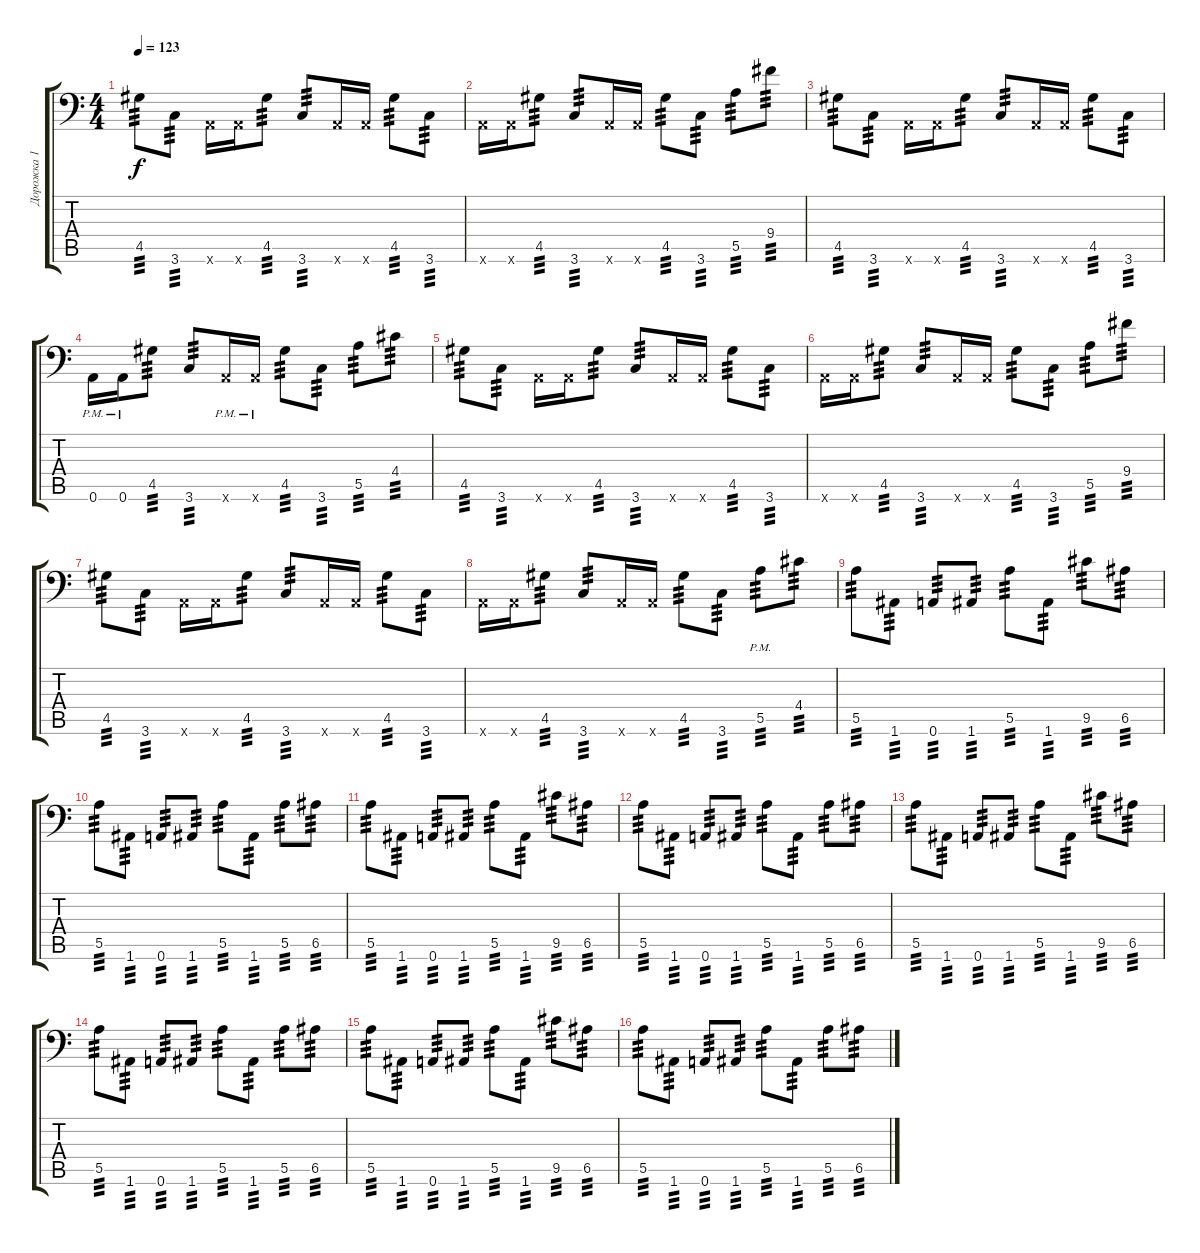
\track ("Дорожка 1" "Дорожка 1") {instrument distortionguitar}
\staff {score tabs}
\tuning (B3 Gb3 D3 A2 E2 A1) {hide}
\ts (4 4)
\tempo 123
\clef f4
\ks c
4.5.8{tp 3 dy f} 3.6.8{tp 3} 0.6{x}.16 0.6{x}.16 4.5.8{tp 3} 3.6.8{tp 3} 0.6{x}.16 0.6{x}.16 4.5.8{tp 3} 3.6.8{tp 3} |
0.6{x}.16 0.6{x}.16 4.5.8{tp 3} 3.6.8{tp 3} 0.6{x}.16 0.6{x}.16 4.5.8{tp 3} 3.6.8{tp 3} 5.5.8{tp 3} 9.4.8{tp 3} |
4.5.8{tp 3} 3.6.8{tp 3} 0.6{x}.16 0.6{x}.16 4.5.8{tp 3} 3.6.8{tp 3} 0.6{x}.16 0.6{x}.16 4.5.8{tp 3} 3.6.8{tp 3} |
0.6{pm}.16 0.6{pm}.16 4.5.8{tp 3} 3.6.8{tp 3} 0.6{pm x}.16 0.6{pm x}.16 4.5.8{tp 3} 3.6.8{tp 3} 5.5.8{tp 3} 4.4.8{tp 3} |
4.5.8{tp 3} 3.6.8{tp 3} 0.6{x}.16 0.6{x}.16 4.5.8{tp 3} 3.6.8{tp 3} 0.6{x}.16 0.6{x}.16 4.5.8{tp 3} 3.6.8{tp 3} |
0.6{x}.16 0.6{x}.16 4.5.8{tp 3} 3.6.8{tp 3} 0.6{x}.16 0.6{x}.16 4.5.8{tp 3} 3.6.8{tp 3} 5.5.8{tp 3} 9.4.8{tp 3} |
4.5.8{tp 3} 3.6.8{tp 3} 0.6{x}.16 0.6{x}.16 4.5.8{tp 3} 3.6.8{tp 3} 0.6{x}.16 0.6{x}.16 4.5.8{tp 3} 3.6.8{tp 3} |
0.6{x}.16 0.6{x}.16 4.5.8{tp 3} 3.6.8{tp 3} 0.6{x}.16 0.6{x}.16 4.5.8{tp 3} 3.6.8{tp 3} 5.5{pm}.8{tp 3} 4.4.8{tp 3} |
5.5.8{tp 3} 1.6.8{tp 3} 0.6.8{tp 3} 1.6.8{tp 3} 5.5.8{tp 3} 1.6.8{tp 3} 9.5.8{tp 3} 6.5.8{tp 3} |
5.5.8{tp 3} 1.6.8{tp 3} 0.6.8{tp 3} 1.6.8{tp 3} 5.5.8{tp 3} 1.6.8{tp 3} 5.5.8{tp 3} 6.5.8{tp 3} |
5.5.8{tp 3} 1.6.8{tp 3} 0.6.8{tp 3} 1.6.8{tp 3} 5.5.8{tp 3} 1.6.8{tp 3} 9.5.8{tp 3} 6.5.8{tp 3} |
5.5.8{tp 3} 1.6.8{tp 3} 0.6.8{tp 3} 1.6.8{tp 3} 5.5.8{tp 3} 1.6.8{tp 3} 5.5.8{tp 3} 6.5.8{tp 3} |
5.5.8{tp 3} 1.6.8{tp 3} 0.6.8{tp 3} 1.6.8{tp 3} 5.5.8{tp 3} 1.6.8{tp 3} 9.5.8{tp 3} 6.5.8{tp 3} |
5.5.8{tp 3} 1.6.8{tp 3} 0.6.8{tp 3} 1.6.8{tp 3} 5.5.8{tp 3} 1.6.8{tp 3} 5.5.8{tp 3} 6.5.8{tp 3} |
5.5.8{tp 3} 1.6.8{tp 3} 0.6.8{tp 3} 1.6.8{tp 3} 5.5.8{tp 3} 1.6.8{tp 3} 9.5.8{tp 3} 6.5.8{tp 3} |
5.5.8{tp 3} 1.6.8{tp 3} 0.6.8{tp 3} 1.6.8{tp 3} 5.5.8{tp 3} 1.6.8{tp 3} 5.5.8{tp 3} 6.5.8{tp 3}
